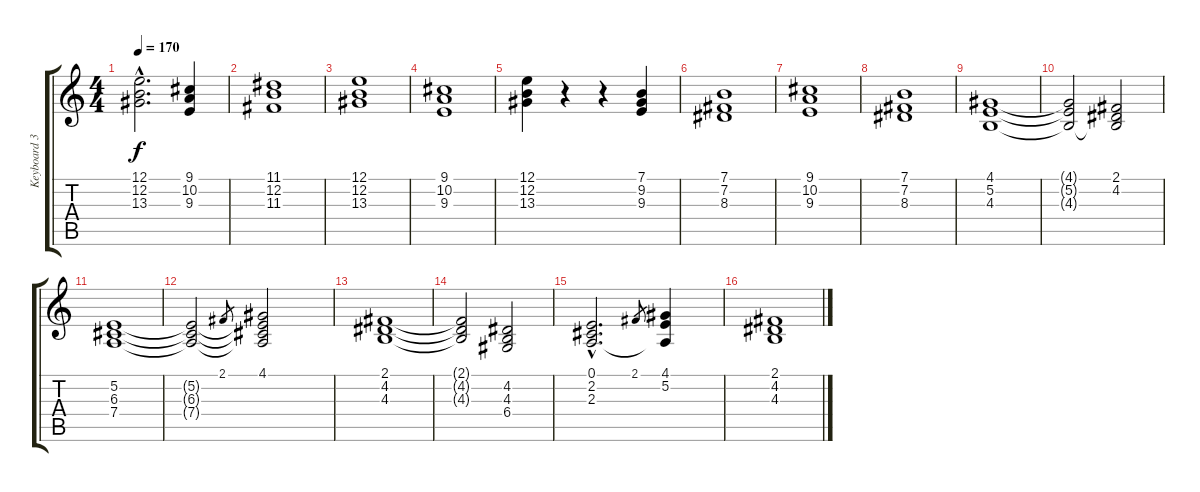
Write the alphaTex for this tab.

\track ("Keyboard 3" "Keyboard 3") {instrument percussiveorgan}
\staff {score tabs}
\tuning (E4 B3 G3 D3 A2 E2) {hide}
\ts (4 4)
\tempo 170
\clef g2
\ks c
(12.1{hac} 12.2{hac} 13.3{hac}).2{d dy f} (9.1 10.2 9.3).4 |
(11.1 12.2 11.3).1 |
(12.1 12.2 13.3).1 |
(9.1 10.2 9.3).1 |
(12.1 12.2 13.3).4 r.4 r.4 (7.1 9.2 9.3).4 |
(7.1 7.2 8.3).1 |
(9.1 10.2 9.3).1 |
(7.1 7.2 8.3).1 |
(4.1 5.2 4.3).1 |
(4.1{t} 5.2{t} 4.3{t}).2 (2.1 4.2 4.3{t}).2 |
(5.2 6.3 7.4).1 |
(5.2{t} 6.3{t} 7.4{t}).2 2.1.8{gr} (4.1 5.2{t} 6.3{t} 7.4{t}).2 |
(2.1 4.2 4.3).1 |
(2.1{t} 4.2{t} 4.3{t}).2 (4.2 4.3 6.4).2 |
(0.1{hac} 2.2{hac} 2.3{hac}).2{d} 2.1.8{gr} (4.1 5.2 2.3{t}).4 |
(2.1 4.2 4.3).1
